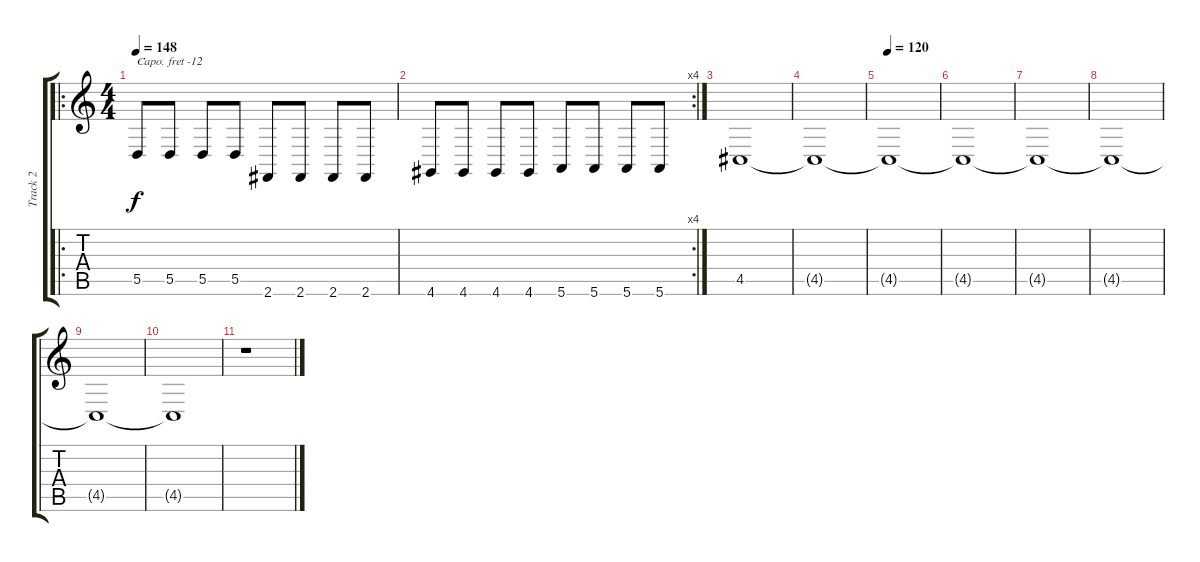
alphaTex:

\track ("Track 2" "Track 2") {instrument electricbassfinger}
\staff {score tabs}
\capo -12
\tuning (E4 B3 G3 D3 A2 E2) {hide}
\ro
\ts (4 4)
\tempo 148
\clef g2
\ks c
5.5.8{dy f} 5.5.8 5.5.8 5.5.8 2.6.8 2.6.8 2.6.8 2.6.8 |
\rc 4
4.6.8 4.6.8 4.6.8 4.6.8 5.6.8 5.6.8 5.6.8 5.6.8 |
4.5.1 |
4.5{t}.1 |
\tempo 120
4.5{t}.1 |
4.5{t}.1 |
4.5{t}.1 |
4.5{t}.1 |
4.5{t}.1 |
4.5{t}.1 |
r.1
